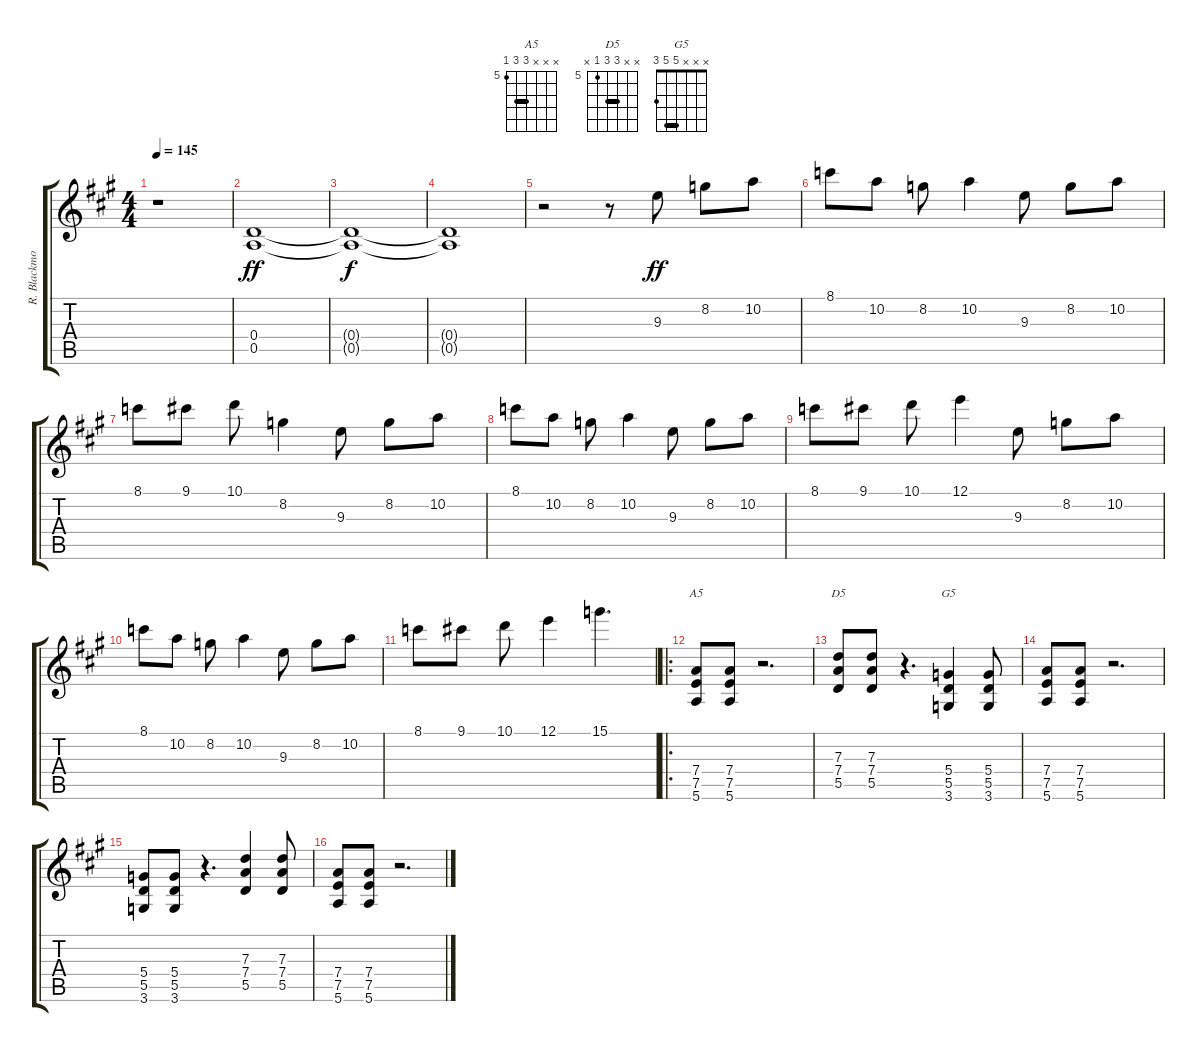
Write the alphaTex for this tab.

\track ("R. Blackmore links" "R. Blackmo") {instrument overdrivenguitar}
\staff {score tabs}
\tuning (E4 B3 G3 D3 A2 E2) {hide}
\chord ("A5" x x x 7 7 5) {firstfret 5 barre 7}
\chord ("D5" x x 7 7 5 x) {firstfret 5 barre 7}
\chord ("G5" x x x 5 5 3) {barre 5}
\ts (4 4)
\tempo 145
\clef g2
\ks a
r.1{dy ff instrument overdrivenguitar} |
(0.4 0.5).1 |
(0.4{t} 0.5{t}).1{dy f} |
(0.4{t} 0.5{t}).1 |
r.2 r.8 9.3.8{dy ff} 8.2.8 10.2.8 |
8.1.8 10.2.8 8.2.8 10.2.4 9.3.8 8.2.8 10.2.8 |
8.1.8 9.1.8 10.1.8 8.2.4 9.3.8 8.2.8 10.2.8 |
8.1.8 10.2.8 8.2.8 10.2.4 9.3.8 8.2.8 10.2.8 |
8.1.8 9.1.8 10.1.8 12.1.4 9.3.8 8.2.8 10.2.8 |
8.1.8 10.2.8 8.2.8 10.2.4 9.3.8 8.2.8 10.2.8 |
8.1.8 9.1.8 10.1.8 12.1.4 15.1.4{d} |
\ro
(7.4 7.5 5.6).8{ch "A5"} (7.4 7.5 5.6).8 r.2{d} |
(7.3 7.4 5.5).8{ch "D5"} (7.3 7.4 5.5).8 r.4{d} (5.4 5.5 3.6).4{ch "G5"} (5.4 5.5 3.6).8 |
(7.4 7.5 5.6).8 (7.4 7.5 5.6).8 r.2{d} |
(5.4 5.5 3.6).8 (5.4 5.5 3.6).8 r.4{d} (7.3 7.4 5.5).4 (7.3 7.4 5.5).8 |
(7.4 7.5 5.6).8 (7.4 7.5 5.6).8 r.2{d}
